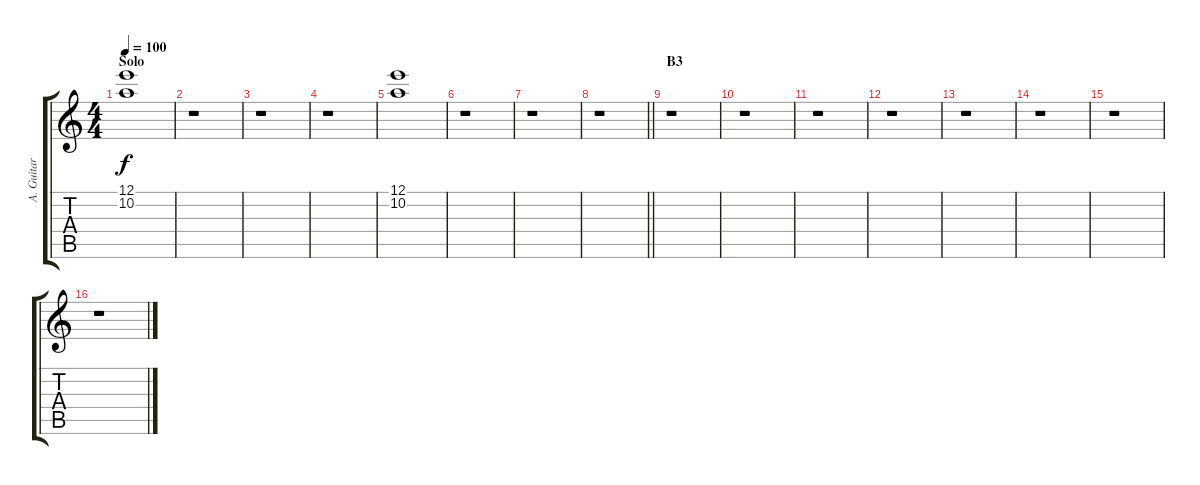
\track ("A. Guitar" "A. Guitar") {instrument acousticguitarsteel}
\staff {score tabs}
\tuning (E4 B3 G3 D3 A2 E2) {hide}
\ts (4 4)
\section ("" "Solo")
\tempo 100
\clef g2
\ks c
(12.1 10.2).1{dy f} |
r.1 |
r.1 |
r.1 |
(12.1 10.2).1 |
r.1 |
r.1 |
\barLineRight lightlight
r.1 |
\section ("" "B3")
r.1 |
r.1 |
r.1 |
r.1 |
r.1 |
r.1 |
r.1 |
r.1
